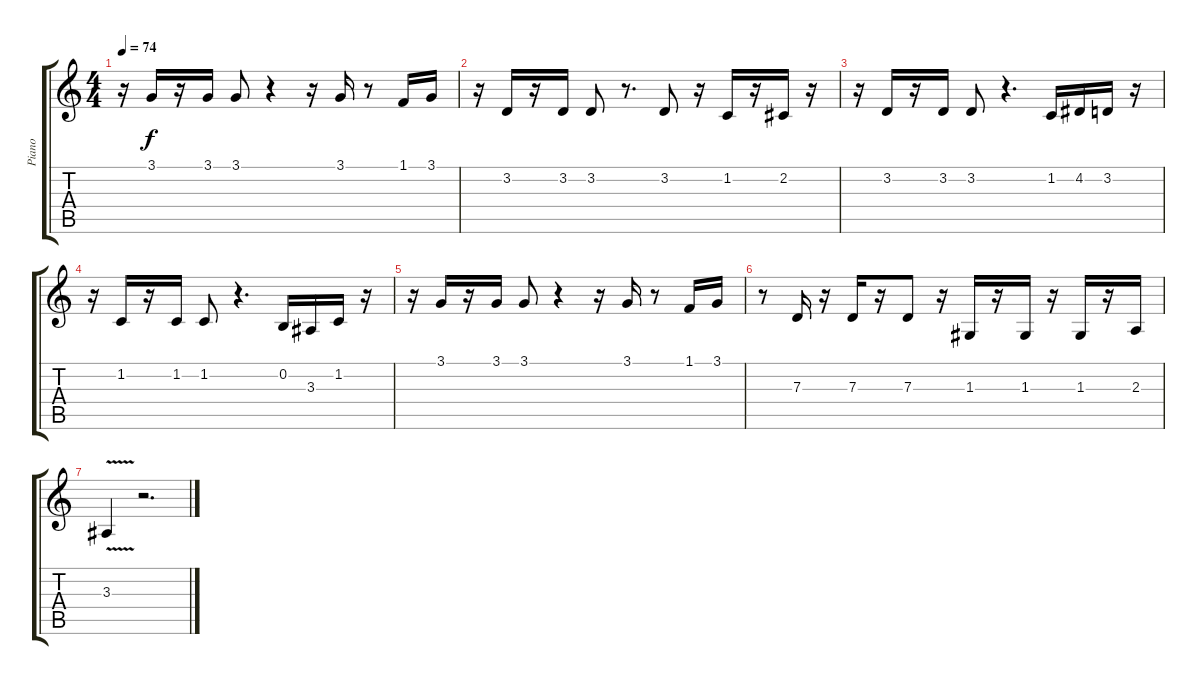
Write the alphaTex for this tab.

\track ("Piano" "Piano") {instrument acousticgrandpiano}
\staff {score tabs}
\tuning (E4 B3 G3 D3 A2 E2) {hide}
\ts (4 4)
\tempo 74
\clef g2
\ks c
r.16{dy f} 3.1.16 r.16 3.1.16 3.1.8 r.4 r.16 3.1.16 r.8 1.1.16 3.1.16 |
r.16 3.2.16 r.16 3.2.16 3.2.8 r.8{d} 3.2.8 r.16 1.2.16 r.16 2.2.16 r.16 |
r.16 3.2.16 r.16 3.2.16 3.2.8 r.4{d} 1.2.16 4.2.16 3.2.16 r.16 |
r.16 1.2.16 r.16 1.2.16 1.2.8 r.4{d} 0.2.16 3.3.16 1.2.16 r.16 |
r.16 3.1.16 r.16 3.1.16 3.1.8 r.4 r.16 3.1.16 r.8 1.1.16 3.1.16 |
r.8 7.3.16 r.16 7.3.16 r.16 7.3.8 r.16 1.3.16 r.16 1.3.16 r.16 1.3.16 r.16 2.3.16 |
3.3{v}.4 r.2{d}
